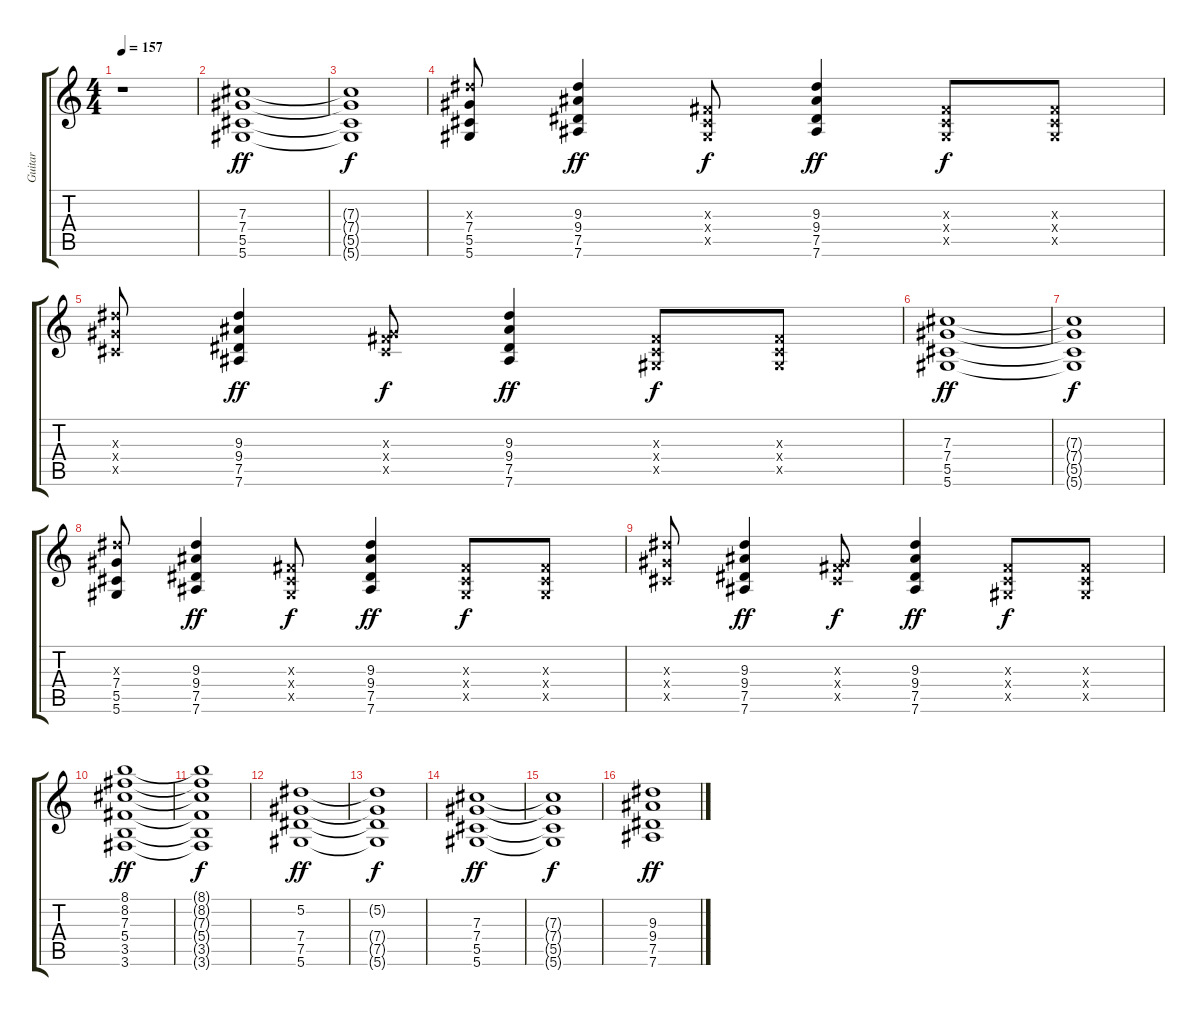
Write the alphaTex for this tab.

\track ("Guitar" "Guitar") {instrument distortionguitar}
\staff {score tabs}
\tuning (Eb4 Bb3 Gb3 Db3 Ab2 Eb2) {hide}
\ts (4 4)
\tempo 157
\clef g2
\ks c
r.1{dy f} |
(7.3 7.4 5.5 5.6).1{dy ff volume 13} |
(7.3{t} 7.4{t} 5.5{t} 5.6{t}).1{dy f} |
(9.3{x} 7.4 5.5 5.6).8 (9.3 9.4 7.5 7.6).4{dy ff} (0.3{x} 0.4{x} 0.5{x}).8{dy f} (9.3 9.4 7.5 7.6).4{dy ff} (0.3{x} 0.4{x} 0.5{x}).8{dy f} (0.3{x} 0.4{x} 0.5{x}).8 |
(9.3{x} 7.4{x} 5.5{x}).8 (9.3 9.4 7.5 7.6).4{dy ff} (0.3{x} 7.4{x} 5.5{x}).8{dy f} (9.3 9.4 7.5 7.6).4{dy ff} (0.3{x} 0.4{x} 0.5{x}).8{dy f} (0.3{x} 0.4{x} 0.5{x}).8 |
(7.3 7.4 5.5 5.6).1{dy ff volume 13} |
(7.3{t} 7.4{t} 5.5{t} 5.6{t}).1{dy f} |
(9.3{x} 7.4 5.5 5.6).8 (9.3 9.4 7.5 7.6).4{dy ff} (0.3{x} 0.4{x} 0.5{x}).8{dy f} (9.3 9.4 7.5 7.6).4{dy ff} (0.3{x} 0.4{x} 0.5{x}).8{dy f} (0.3{x} 0.4{x} 0.5{x}).8 |
(9.3{x} 7.4{x} 5.5{x}).8 (9.3 9.4 7.5 7.6).4{dy ff} (0.3{x} 7.4{x} 5.5{x}).8{dy f} (9.3 9.4 7.5 7.6).4{dy ff} (0.3{x} 0.4{x} 0.5{x}).8{dy f} (0.3{x} 0.4{x} 0.5{x}).8 |
(8.1 8.2 7.3 5.4 3.5 3.6).1{dy ff volume 13} |
(8.1{t} 8.2{t} 7.3{t} 5.4{t} 3.5{t} 3.6{t}).1{dy f} |
(5.2 7.4 7.5 5.6).1{dy ff} |
(5.2{t} 7.4{t} 7.5{t} 5.6{t}).1{dy f} |
(7.3 7.4 5.5 5.6).1{dy ff volume 13} |
(7.3{t} 7.4{t} 5.5{t} 5.6{t}).1{dy f} |
(9.3 9.4 7.5 7.6).1{dy ff}
